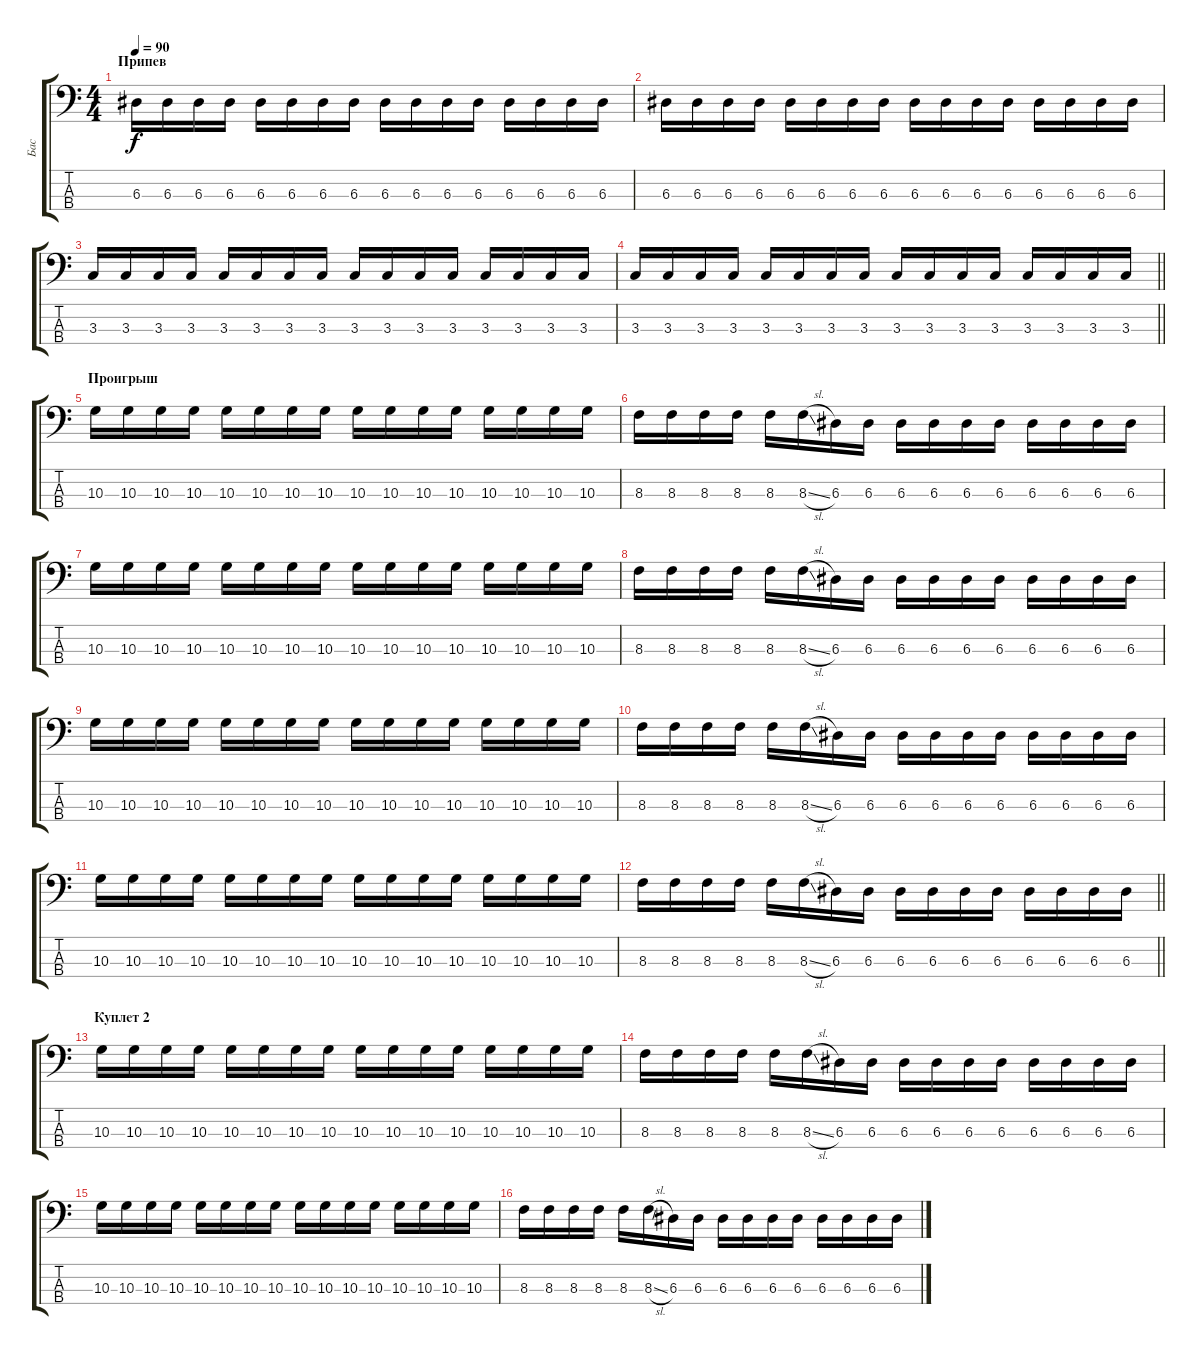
\track ("Бас" "Бас") {instrument electricbasspick}
\staff {score tabs}
\tuning (G2 D2 A1 E1) {hide}
\ts (4 4)
\section ("" "Припев")
\tempo 90
\clef f4
\ks c
6.3.16{dy f} 6.3.16 6.3.16 6.3.16 6.3.16 6.3.16 6.3.16 6.3.16 6.3.16 6.3.16 6.3.16 6.3.16 6.3.16 6.3.16 6.3.16 6.3.16 |
6.3.16 6.3.16 6.3.16 6.3.16 6.3.16 6.3.16 6.3.16 6.3.16 6.3.16 6.3.16 6.3.16 6.3.16 6.3.16 6.3.16 6.3.16 6.3.16 |
3.3.16 3.3.16 3.3.16 3.3.16 3.3.16 3.3.16 3.3.16 3.3.16 3.3.16 3.3.16 3.3.16 3.3.16 3.3.16 3.3.16 3.3.16 3.3.16 |
\barLineRight lightlight
3.3.16 3.3.16 3.3.16 3.3.16 3.3.16 3.3.16 3.3.16 3.3.16 3.3.16 3.3.16 3.3.16 3.3.16 3.3.16 3.3.16 3.3.16 3.3.16 |
\section ("" "Проигрыш")
10.3.16 10.3.16 10.3.16 10.3.16 10.3.16 10.3.16 10.3.16 10.3.16 10.3.16 10.3.16 10.3.16 10.3.16 10.3.16 10.3.16 10.3.16 10.3.16 |
8.3.16 8.3.16 8.3.16 8.3.16 8.3.16 8.3{sl}.16 6.3.16 6.3.16 6.3.16 6.3.16 6.3.16 6.3.16 6.3.16 6.3.16 6.3.16 6.3.16 |
10.3.16 10.3.16 10.3.16 10.3.16 10.3.16 10.3.16 10.3.16 10.3.16 10.3.16 10.3.16 10.3.16 10.3.16 10.3.16 10.3.16 10.3.16 10.3.16 |
8.3.16 8.3.16 8.3.16 8.3.16 8.3.16 8.3{sl}.16 6.3.16 6.3.16 6.3.16 6.3.16 6.3.16 6.3.16 6.3.16 6.3.16 6.3.16 6.3.16 |
10.3.16 10.3.16 10.3.16 10.3.16 10.3.16 10.3.16 10.3.16 10.3.16 10.3.16 10.3.16 10.3.16 10.3.16 10.3.16 10.3.16 10.3.16 10.3.16 |
8.3.16 8.3.16 8.3.16 8.3.16 8.3.16 8.3{sl}.16 6.3.16 6.3.16 6.3.16 6.3.16 6.3.16 6.3.16 6.3.16 6.3.16 6.3.16 6.3.16 |
10.3.16 10.3.16 10.3.16 10.3.16 10.3.16 10.3.16 10.3.16 10.3.16 10.3.16 10.3.16 10.3.16 10.3.16 10.3.16 10.3.16 10.3.16 10.3.16 |
\barLineRight lightlight
8.3.16 8.3.16 8.3.16 8.3.16 8.3.16 8.3{sl}.16 6.3.16 6.3.16 6.3.16 6.3.16 6.3.16 6.3.16 6.3.16 6.3.16 6.3.16 6.3.16 |
\section ("" "Куплет 2")
10.3.16 10.3.16 10.3.16 10.3.16 10.3.16 10.3.16 10.3.16 10.3.16 10.3.16 10.3.16 10.3.16 10.3.16 10.3.16 10.3.16 10.3.16 10.3.16 |
8.3.16 8.3.16 8.3.16 8.3.16 8.3.16 8.3{sl}.16 6.3.16 6.3.16 6.3.16 6.3.16 6.3.16 6.3.16 6.3.16 6.3.16 6.3.16 6.3.16 |
10.3.16 10.3.16 10.3.16 10.3.16 10.3.16 10.3.16 10.3.16 10.3.16 10.3.16 10.3.16 10.3.16 10.3.16 10.3.16 10.3.16 10.3.16 10.3.16 |
8.3.16 8.3.16 8.3.16 8.3.16 8.3.16 8.3{sl}.16 6.3.16 6.3.16 6.3.16 6.3.16 6.3.16 6.3.16 6.3.16 6.3.16 6.3.16 6.3.16
